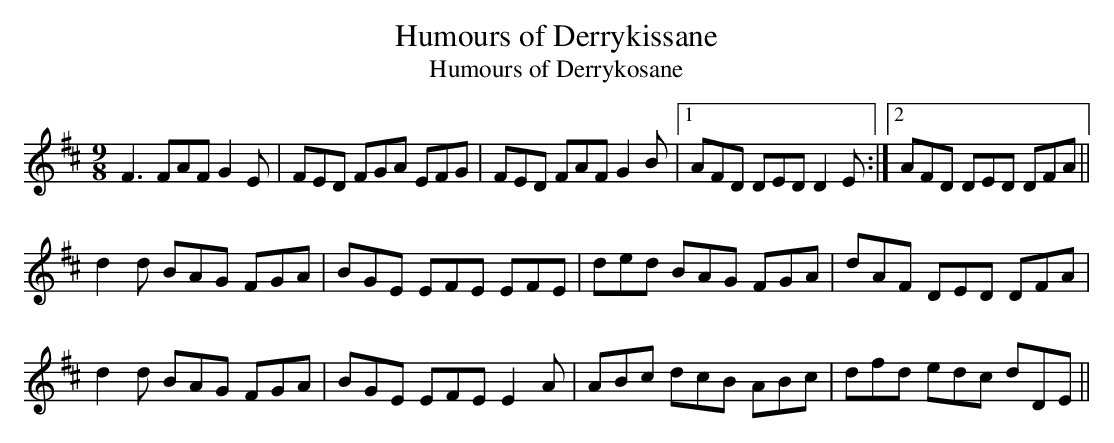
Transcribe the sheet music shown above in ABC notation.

X:1
T:Humours of Derrykissane
T:Humours of Derrykosane
M:9/8
K:D
F3 FAF G2E|FED FGA EFG|FED FAF G2B|1 AFD DED D2E:|2 AFD DED DFA||
d2d BAG FGA|BGE EFE EFE|ded BAG FGA|dAF DED DFA|
d2d BAG FGA|BGE EFE E2A|ABc dcB ABc|dfd edc dDE||
